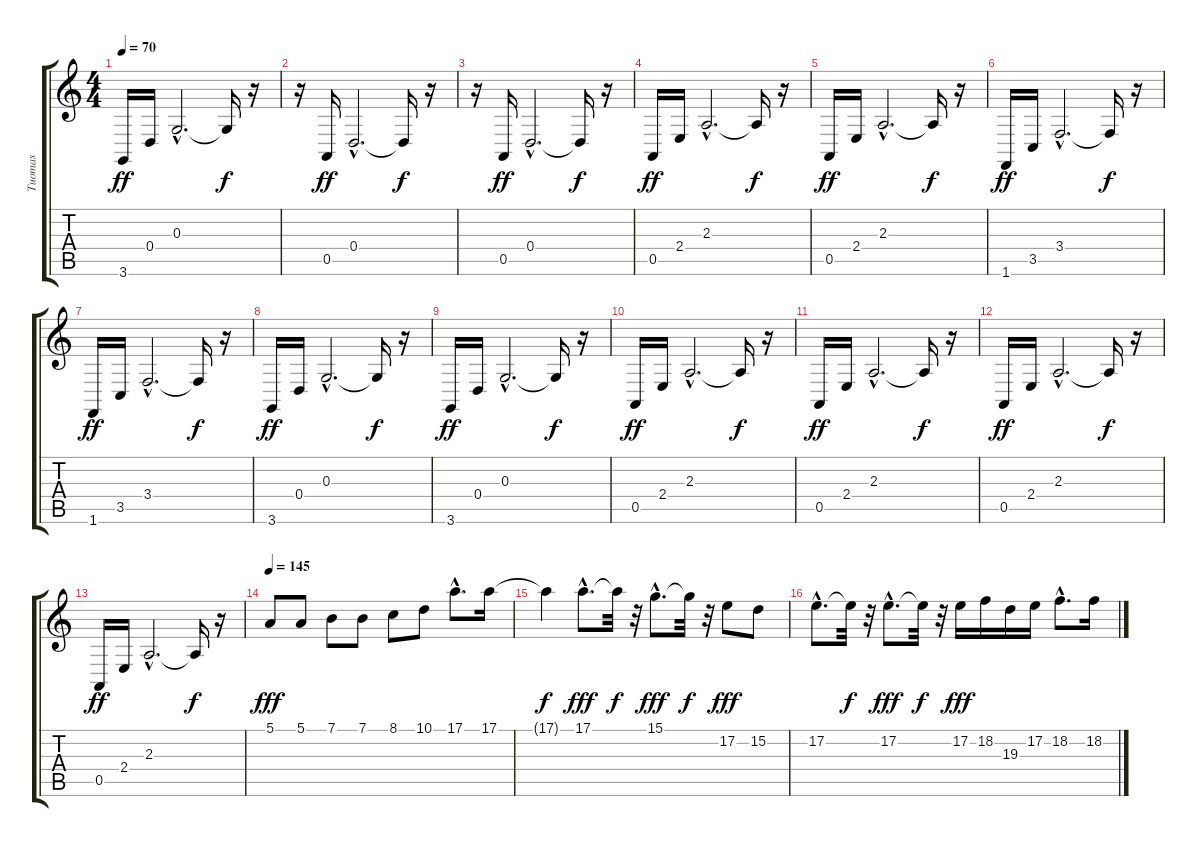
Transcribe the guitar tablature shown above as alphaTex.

\track ("Tuomas" "Tuomas") {instrument acousticgrandpiano}
\staff {score tabs}
\tuning (E4 B3 G3 D3 A2 E2) {hide}
\ts (4 4)
\tempo 70
\clef g2
\ks c
3.6.16{dy ff} 0.4.16 0.3{hac}.2{d} 0.3{t}.16{dy f} r.16 |
r.16 0.5.16{dy ff} 0.4{hac}.2{d} 0.4{t}.16{dy f} r.16 |
r.16 0.5.16{dy ff} 0.4{hac}.2{d} 0.4{t}.16{dy f} r.16 |
0.5.16{dy ff} 2.4.16 2.3{hac}.2{d} 2.3{t}.16{dy f} r.16 |
0.5.16{dy ff} 2.4.16 2.3{hac}.2{d} 2.3{t}.16{dy f} r.16 |
1.6.16{dy ff} 3.5.16 3.4{hac}.2{d} 3.4{t}.16{dy f} r.16 |
1.6.16{dy ff} 3.5.16 3.4{hac}.2{d} 3.4{t}.16{dy f} r.16 |
3.6.16{dy ff} 0.4.16 0.3{hac}.2{d} 0.3{t}.16{dy f} r.16 |
3.6.16{dy ff} 0.4.16 0.3{hac}.2{d} 0.3{t}.16{dy f} r.16 |
0.5.16{dy ff} 2.4.16 2.3{hac}.2{d} 2.3{t}.16{dy f} r.16 |
0.5.16{dy ff} 2.4.16 2.3{hac}.2{d} 2.3{t}.16{dy f} r.16 |
0.5.16{dy ff volume 16} 2.4.16 2.3{hac}.2{d} 2.3{t}.16{dy f} r.16 |
0.5.16{dy ff volume 5} 2.4.16 2.3{hac}.2{d} 2.3{t}.16{dy f} r.16 |
\tempo 145
5.1.8{dy fff volume 8 instrument stringensemble1} 5.1.8 7.1.8 7.1.8 8.1.8 10.1.8 17.1{hac}.8{d} 17.1.16 |
17.1{t}.4{dy f} 17.1{hac}.8{d dy fff} 17.1{t}.32{dy f} r.32 15.1{hac}.8{d dy fff} 15.1{t}.32{dy f} r.32 17.2.8{dy fff} 15.2.8 |
17.2{hac}.8{d} 17.2{t}.32{dy f} r.32 17.2{hac}.8{d dy fff} 17.2{t}.32{dy f} r.32 17.2.16{dy fff} 18.2.16 19.3.16 17.2.16 18.2{hac}.8{d} 18.2.16
